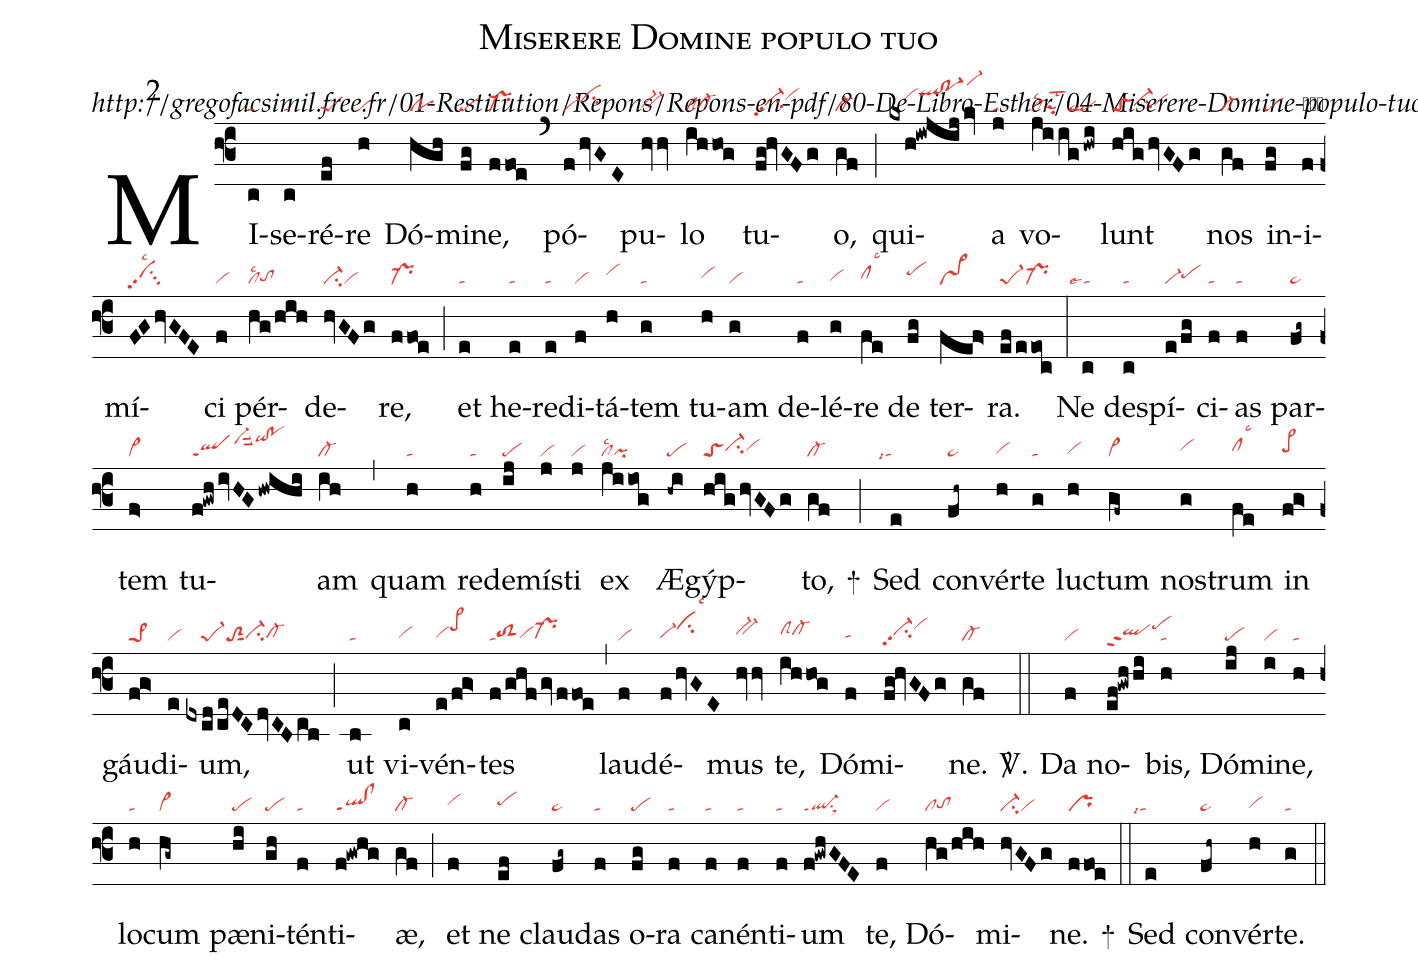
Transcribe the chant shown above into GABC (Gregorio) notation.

name:Miserere Domine populo tuo;
commentary:http://gregofacsimil.free.fr/01-Restitution/Repons/Repons-en-pdf/80-De-Libro-Esther/04-Miserere-Domine-populo-tuo.pdf;
mode:2;
nabc-lines:1;
%%
(f3)
MI(c|ta)se(c|ta)ré(ef|peS)re(h|vi) Dó(hgh|po)mi(fg|pe)ne,(ffo!e|pr-) (`)
pó(fhvGE|vi-cihi)pu(hvv|bv-hg)lo(ihho!g|clScl-hg) tu(fg!hvGFg|vi-hhpp2su2vihj)o,(gf|cl-) (;)
qui(kxh!iwjij/kv|////vihjqlhk!po-1hkvi-hp)a(j|ta) vo(jiig/hwi|cllsc2pilst2ql)lunt(highvGFg|toSci-hhvihh) nos(gf|cl-) in(fg|pe)i(f|t)mí(FGhvGFE|vihhpp2su3lsc2)ci(f|vi) pér(hg/hih|cllsc2tohg)de(hvGFg|ci-vi)re,(ffo!e|pr-) (;)
et(e|ta) he(e|ta)re(e|ta)di(f|vi)tá(h|vihi)tem(g|ta) tu(h|vihh)am(g|vi) de(f|ta)lé(g|vihg)re(fe|clhhlsc3) de(fg|pehi) ter(fef>|vs>)ra.(ef/eeoc|pe-1pr-) (:)
Ne(c|```talse1) de(c|ta)spí(e/fg|vi-pehh)ci(f|ta)as(f|ta) par(fg~|ta>)tem(f>|vi>) tu(f!gwh/ivHGhwihi|qlppt1vi-hjsuu2qihk!pohk)am(ih|cl-) (,)
quam(h|ta) red(h|ta)e(ij|pe)mís(j|vi)ti(j|vi) ex(jiiog|cllsc2pi) Æ(-hi|pe)gýp(highvGFg|toSci-hhvihh)to,(gf|cl-) +(;)
Sed(e|```talsi7) con(fh~|ta>)vér(h|vihg)te(g|ta) luc(h|vihg)tum(gf~|vi>) nos(g|vihh)trum(fe|clhhlsc3) in(f!g>|pe>hh) gáu(f!g>|pe>1)di(e|vi)um,(dxcd/ceDCdvCBcb|////pe-1toS2sut1ci-hgcl-hg) (;)
ut(b|ta) vi(c|vihg)vén(e/f!g>|vihgpe>hj)tes(f/ghfgvffo!e|tatoS2hgvihgpr-hg) (,)
lau(f|vi)dé(fhvGE|vi-hgcihjlsc3)mus(hvv|bv-hh) te,(ihho!g|clShhcl-hh) Dó(f|tahg)mi(fg!hvGFg|vi-hhpp2su2vihj)ne.(gf|cl-) <sp>V/</sp>.(::)
Da(f|vi) no(ef!gwh/hi|qlhhppt2pehj)bis,(h|ta) Dó(ij|pe)mi(i|vi)ne,(h|ta) lo(h|ta)cum(hg~|vi>) pæ(hi|pe)ni(gh|pe)tén(f|ta)ti(f!gwhg|ql!clppt1)æ,(gf|cl-) (;)
et(f|vihh) ne(ef|pehh) clau(fg~|ta>)das(f|ta) o(fg|pe)ra(f|ta) ca(f|ta)nén(f|ta)ti(f|ta)um(f!gwhGFE|ql-ppt1su1sux1) te,(f|vi) Dó(hg/hih|cltohg)mi(hvGFg|ci-vi)ne.(ffo!e|pr) +(::)
Sed(e|```talsi7) con(fh~|ta>)vér(h|vihg)te.(g|ta) (::)
